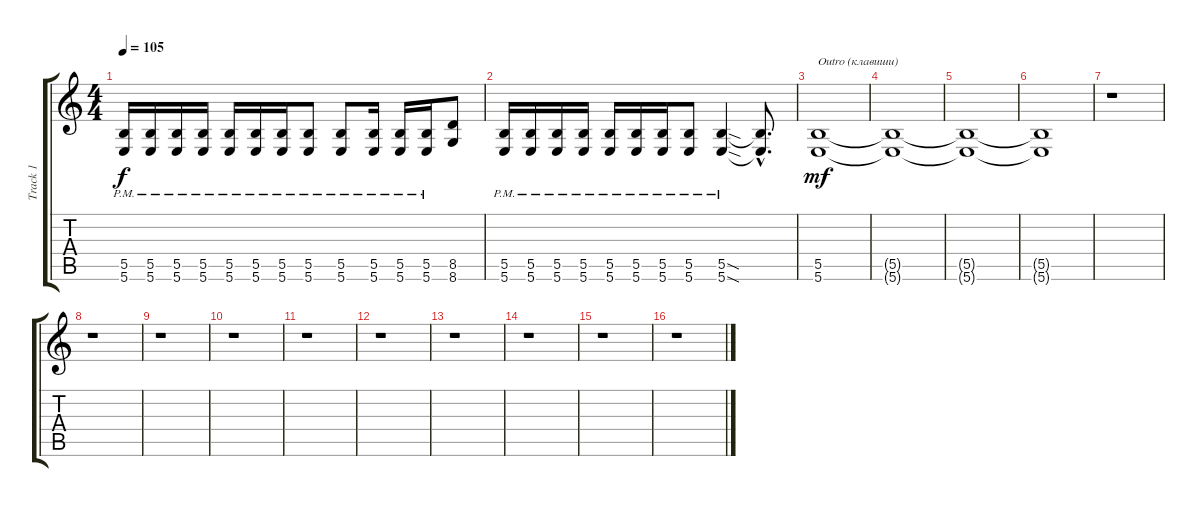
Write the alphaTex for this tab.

\track ("Track 1" "Track 1") {instrument distortionguitar}
\staff {score tabs}
\tuning (Db4 Ab3 E3 B2 Gb2 B1) {hide}
\ts (4 4)
\tempo 105
\clef g2
\ks c
(5.5{pm} 5.6{pm}).16{dy f} (5.5{pm} 5.6{pm}).16 (5.5{pm} 5.6{pm}).16 (5.5{pm} 5.6{pm}).16 (5.5{pm} 5.6{pm}).16 (5.5{pm} 5.6{pm}).16 (5.5{pm} 5.6{pm}).16 (5.5{pm} 5.6{pm}).8 (5.5{pm} 5.6{pm}).8 (5.5{pm} 5.6{pm}).16 (5.5{pm} 5.6{pm}).16 (5.5{pm} 5.6{pm}).16 (8.5 8.6).8 |
(5.5{pm} 5.6{pm}).16 (5.5{pm} 5.6{pm}).16 (5.5{pm} 5.6{pm}).16 (5.5{pm} 5.6{pm}).16 (5.5{pm} 5.6{pm}).16 (5.5{pm} 5.6{pm}).16 (5.5{pm} 5.6{pm}).16 (5.5{pm} 5.6{pm}).8 (5.5{sod pm} 5.6{sod pm}).4 (5.5{hac t} 5.6{hac t}).8{d} |
(5.5 5.6).1{txt "Outro (клавиши)" dy mf} |
(5.5{t} 5.6{t}).1 |
(5.5{t} 5.6{t}).1 |
(5.5{t} 5.6{t}).1 |
r.1 |
r.1 |
r.1 |
r.1 |
r.1 |
r.1 |
r.1 |
r.1 |
r.1 |
r.1
